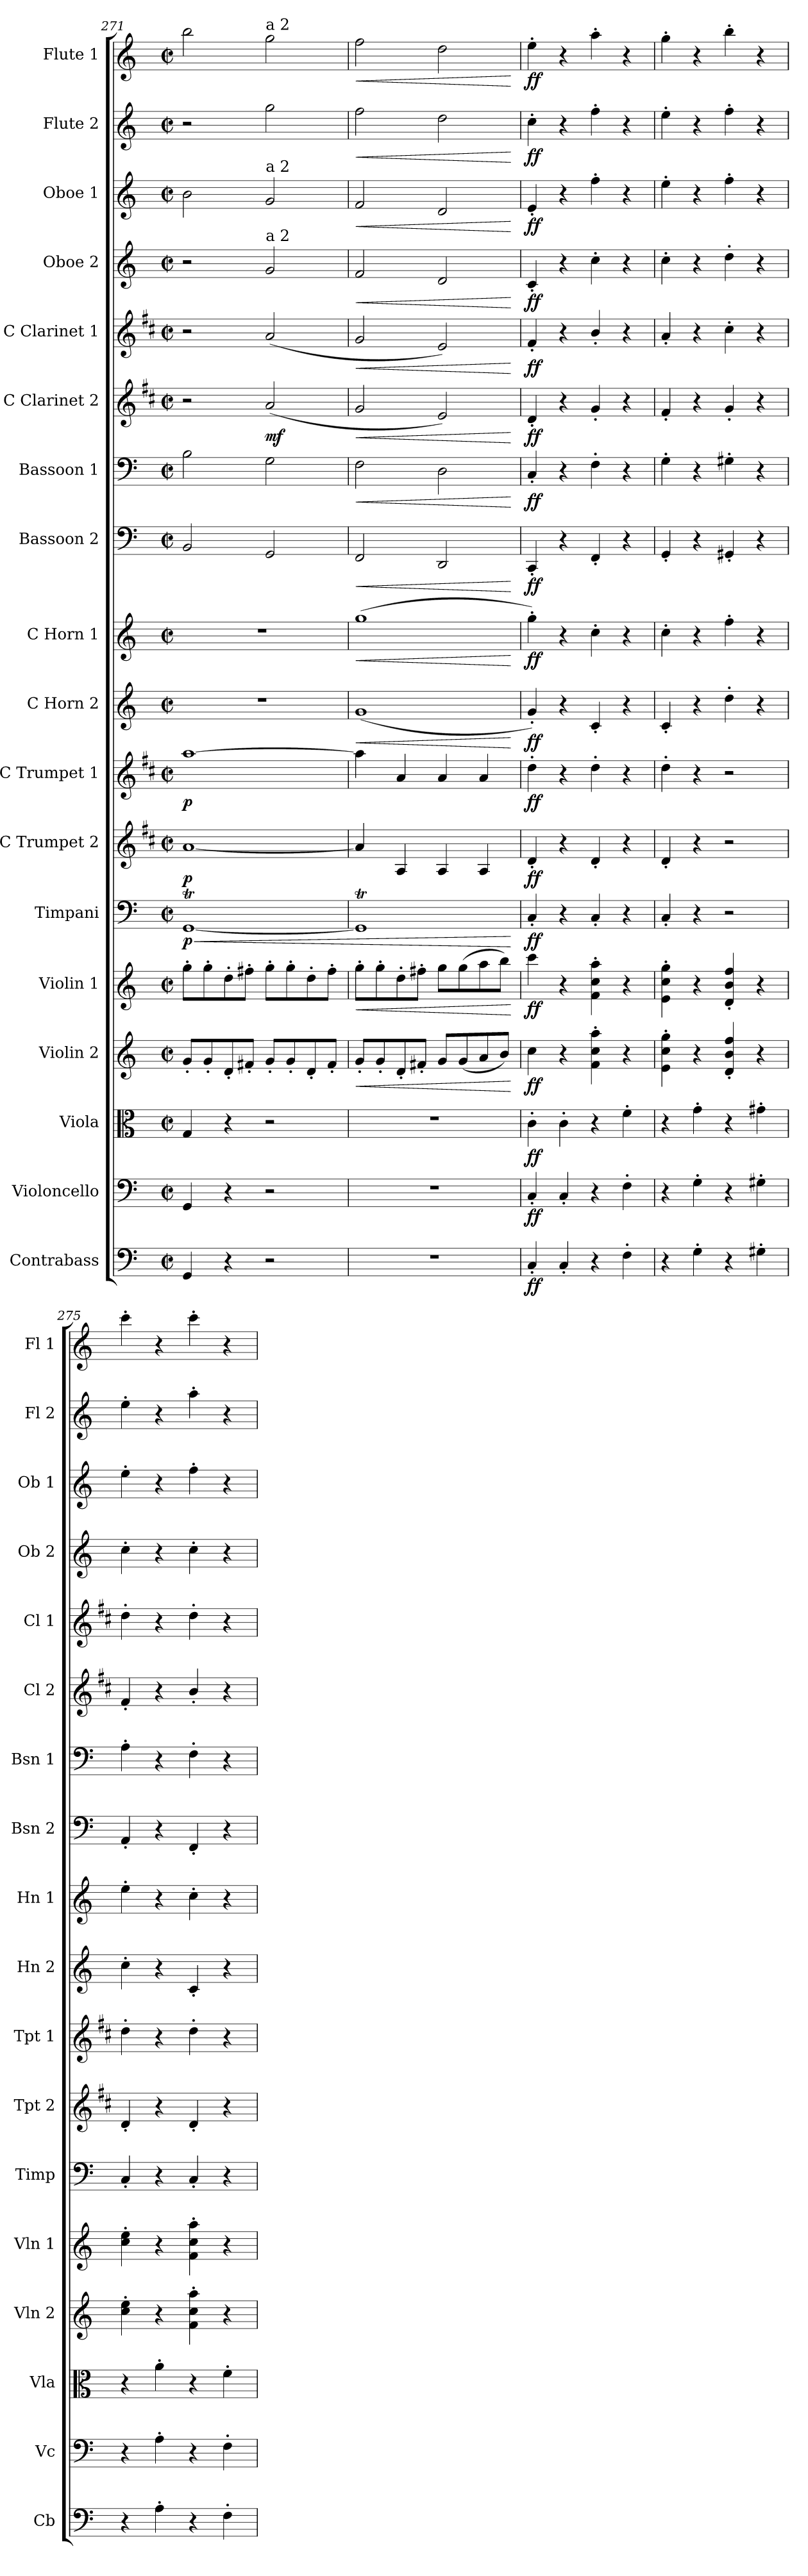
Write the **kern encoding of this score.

**kern	**dynam	**kern	**dynam	**kern	**dynam	**kern	**dynam	**kern	**dynam	**kern	**dynam	**kern	**dynam	**kern	**dynam	**kern	**dynam	**kern	**dynam	**kern	**dynam	**kern	**dynam	**kern	**dynam	**kern	**dynam	**kern	**dynam	**kern	**dynam	**kern	**dynam	**kern	**dynam
*part18	*part18	*part17	*part17	*part16	*part16	*part15	*part15	*part14	*part14	*part13	*part13	*part12	*part12	*part11	*part11	*part10	*part10	*part9	*part9	*part8	*part8	*part7	*part7	*part6	*part6	*part5	*part5	*part4	*part4	*part3	*part3	*part2	*part2	*part1	*part1
*staff18	*staff18	*staff17	*staff17	*staff16	*staff16	*staff15	*staff15	*staff14	*staff14	*staff13	*staff13	*staff12	*staff12	*staff11	*staff11	*staff10	*staff10	*staff9	*staff9	*staff8	*staff8	*staff7	*staff7	*staff6	*staff6	*staff5	*staff5	*staff4	*staff4	*staff3	*staff3	*staff2	*staff2	*staff1	*staff1
*I"Contrabass	*	*I"Violoncello	*	*I"Viola	*	*I"Violin 2	*	*I"Violin 1	*	*I"Timpani	*	*I"C Trumpet 2	*	*I"C Trumpet 1	*	*I"C Horn 2	*	*I"C Horn 1	*	*I"Bassoon 2	*	*I"Bassoon 1	*	*I"C Clarinet 2	*	*I"C Clarinet 1	*	*I"Oboe 2	*	*I"Oboe 1	*	*I"Flute 2	*	*I"Flute 1	*
*I'Cb	*	*I'Vc	*	*I'Vla	*	*I'Vln 2	*	*I'Vln 1	*	*I'Timp	*	*I'Tpt 2	*	*I'Tpt 1	*	*I'Hn 2	*	*I'Hn 1	*	*I'Bsn 2	*	*I'Bsn 1	*	*I'Cl 2	*	*I'Cl 1	*	*I'Ob 2	*	*I'Ob 1	*	*I'Fl 2	*	*I'Fl 1	*
*clefF4	*	*clefF4	*	*clefC3	*	*clefG2	*	*clefG2	*	*clefF4	*	*clefG2	*	*clefG2	*	*clefG2	*	*clefG2	*	*clefF4	*	*clefF4	*	*clefG2	*	*clefG2	*	*clefG2	*	*clefG2	*	*clefG2	*	*clefG2	*
*ITrd7c12	*	*	*	*	*	*	*	*	*	*	*	*ITrd1c2	*	*ITrd1c2	*	*ITrd7c12	*	*ITrd7c12	*	*	*	*	*	*ITrd1c2	*	*ITrd1c2	*	*	*	*	*	*	*	*	*
*k[]	*	*k[]	*	*k[]	*	*k[]	*	*k[]	*	*k[]	*	*k[]	*	*k[]	*	*k[]	*	*k[]	*	*k[]	*	*k[]	*	*k[]	*	*k[]	*	*k[]	*	*k[]	*	*k[]	*	*k[]	*
*M2/2	*	*M2/2	*	*M2/2	*	*M2/2	*	*M2/2	*	*M2/2	*	*M2/2	*	*M2/2	*	*M2/2	*	*M2/2	*	*M2/2	*	*M2/2	*	*M2/2	*	*M2/2	*	*M2/2	*	*M2/2	*	*M2/2	*	*M2/2	*
*met(c|)	*	*met(c|)	*	*met(c|)	*	*met(c|)	*	*met(c|)	*	*met(c|)	*	*met(c|)	*	*met(c|)	*	*met(c|)	*	*met(c|)	*	*met(c|)	*	*met(c|)	*	*met(c|)	*	*met(c|)	*	*met(c|)	*	*met(c|)	*	*met(c|)	*	*met(c|)	*
=271	=271	=271	=271	=271	=271	=271	=271	=271	=271	=271	=271	=271	=271	=271	=271	=271	=271	=271	=271	=271	=271	=271	=271	=271	=271	=271	=271	=271	=271	=271	=271	=271	=271	=271	=271
!	!	!	!	!	!	!	!	!	!	!	!LO:HP:b	!	!	!	!	!	!	!	!	!	!	!	!	!	!	!	!	!	!	!	!	!	!	!	!
!	!	!	!	!	!	!	!	!	!	!	!LO:DY:n=1:b	!	!LO:DY:b	!	!LO:DY:b	!	!	!	!	!	!	!	!	!	!	!	!	!	!	!	!	!	!	!	!
4GGG/	.	4GG/	.	4G/	.	8g'/L	.	8gg'\L	.	[1GGT	< p	[1g	p	[1gg	p	1r	.	1r	.	2BB/	.	2B\	.	2r	.	2r	.	2r	.	2b\	.	2r	.	2bb\	.
.	.	.	.	.	.	8g'/	.	8gg'\	.	.	.	.	.	.	.	.	.	.	.	.	.	.	.	.	.	.	.	.	.	.	.	.	.	.	.
4r	.	4r	.	4r	.	8d'/	.	8dd'\	.	.	.	.	.	.	.	.	.	.	.	.	.	.	.	.	.	.	.	.	.	.	.	.	.	.	.
.	.	.	.	.	.	8f#X'/J	.	8ff#X'\J	.	.	.	.	.	.	.	.	.	.	.	.	.	.	.	.	.	.	.	.	.	.	.	.	.	.	.
!	!	!	!	!	!	!	!	!	!	!	!	!	!	!	!	!	!	!	!	!	!	!	!	!	!	!	!	!	!	!	!	!	!	!LO:TX:a:t=a 2	!
!	!	!	!	!	!	!	!	!	!	!	!	!	!	!	!	!	!	!	!	!	!	!	!	!	!	!	!	!	!	!LO:TX:a:t=a 2	!	!	!	!	!
!	!	!	!	!	!	!	!	!	!	!	!	!	!	!	!	!	!	!	!	!	!	!	!	!	!	!	!	!LO:TX:a:t=a 2	!	!	!	!	!	!	!
!	!	!	!	!	!	!	!	!	!	!	!	!	!	!	!	!	!	!	!	!	!	!	!	!	!LO:DY:b	!	!	!	!	!	!	!	!	!	!
2r	.	2r	.	2r	.	8g'/L	.	8gg'\L	.	.	.	.	.	.	.	.	.	.	.	2GG/	.	2G\	.	(2g/	mf	(2g/	.	2g/	.	2g/	.	2gg\	.	2gg\	.
.	.	.	.	.	.	8g'/	.	8gg'\	.	.	.	.	.	.	.	.	.	.	.	.	.	.	.	.	.	.	.	.	.	.	.	.	.	.	.
.	.	.	.	.	.	8d'/	.	8dd'\	.	.	.	.	.	.	.	.	.	.	.	.	.	.	.	.	.	.	.	.	.	.	.	.	.	.	.
.	.	.	.	.	.	8f#'/J	.	8ff#'\J	.	.	.	.	.	.	.	.	.	.	.	.	.	.	.	.	.	.	.	.	.	.	.	.	.	.	.
=272	=272	=272	=272	=272	=272	=272	=272	=272	=272	=272	=272	=272	=272	=272	=272	=272	=272	=272	=272	=272	=272	=272	=272	=272	=272	=272	=272	=272	=272	=272	=272	=272	=272	=272	=272
!	!	!	!	!	!	!	!LO:HP:b	!	!LO:HP:b	!	!	!	!	!	!	!	!LO:HP:b	!	!LO:HP:b	!	!LO:HP:b	!	!LO:HP:b	!	!LO:HP:b	!	!LO:HP:b	!	!LO:HP:b	!	!LO:HP:b	!	!LO:HP:b	!	!LO:HP:b
1r	.	1r	.	1r	.	8g'/L	<	8gg'\L	<	1GGT]	.	4g/]	.	4gg\]	.	(1G	<	(1g	<	2FF/	<	2F\	<	2f/	<	2f/	<	2f/	<	2f/	<	2ff\	<	2ff\	<
.	.	.	.	.	.	8g'/	.	8gg'\	.	.	.	.	.	.	.	.	.	.	.	.	.	.	.	.	.	.	.	.	.	.	.	.	.	.	.
.	.	.	.	.	.	8d'/	.	8dd'\	.	.	.	4G/	.	4g/	.	.	.	.	.	.	.	.	.	.	.	.	.	.	.	.	.	.	.	.	.
.	.	.	.	.	.	8f#X'/J	.	8ff#X'\J	.	.	.	.	.	.	.	.	.	.	.	.	.	.	.	.	.	.	.	.	.	.	.	.	.	.	.
.	.	.	.	.	.	8g/L	.	8gg\L	.	.	.	4G/	.	4g/	.	.	.	.	.	2DD/	.	2D\	.	2d/)	.	2d/)	.	2d/	.	2d/	.	2dd\	.	2dd\	.
.	.	.	.	.	.	(8g/	.	(8gg\	.	.	.	.	.	.	.	.	.	.	.	.	.	.	.	.	.	.	.	.	.	.	.	.	.	.	.
.	.	.	.	.	.	8a/	.	8aa\	.	.	.	4G/	.	4g/	.	.	.	.	.	.	.	.	.	.	.	.	.	.	.	.	.	.	.	.	.
.	.	.	.	.	.	8b/J)	.	8bb\J)	.	.	.	.	.	.	.	.	.	.	.	.	.	.	.	.	.	.	.	.	.	.	.	.	.	.	.
.	.	.	.	.	.	.	[	.	[	.	[	.	.	.	.	.	[	.	[	.	[	.	[	.	[	.	[	.	[	.	[	.	[	.	[
=273	=273	=273	=273	=273	=273	=273	=273	=273	=273	=273	=273	=273	=273	=273	=273	=273	=273	=273	=273	=273	=273	=273	=273	=273	=273	=273	=273	=273	=273	=273	=273	=273	=273	=273	=273
!	!LO:DY:b	!	!LO:DY:b	!	!LO:DY:b	!	!LO:DY:b	!	!LO:DY:b	!	!LO:DY:b	!	!LO:DY:b	!	!LO:DY:b	!	!LO:DY:b	!	!LO:DY:b	!	!LO:DY:b	!	!LO:DY:b	!	!LO:DY:b	!	!LO:DY:b	!	!LO:DY:b	!	!LO:DY:b	!	!LO:DY:b	!	!LO:DY:b
4CC'/	ff	4C'/	ff	4c'\	ff	4cc\	ff	4ccc\	ff	4C'/	ff	4c'/	ff	4cc'\	ff	4G'/)	ff	4g'\)	ff	4CC'/	ff	4C'/	ff	4c'/	ff	4e'/	ff	4c'/	ff	4e'/	ff	4cc'\	ff	4ee'\	ff
4CC'/	.	4C'/	.	4c'\	.	4r	.	4r	.	4r	.	4r	.	4r	.	4r	.	4r	.	4r	.	4r	.	4r	.	4r	.	4r	.	4r	.	4r	.	4r	.
4r	.	4r	.	4r	.	4f\' 4cc\' 4aa\'	.	4f\' 4cc\' 4aa\'	.	4C'/	.	4c'/	.	4cc'\	.	4C'/	.	4c'\	.	4FF'/	.	4F'\	.	4f'/	.	4a'/	.	4cc'\	.	4ff'\	.	4ff'\	.	4aa'\	.
4FF'\	.	4F'\	.	4f'\	.	4r	.	4r	.	4r	.	4r	.	4r	.	4r	.	4r	.	4r	.	4r	.	4r	.	4r	.	4r	.	4r	.	4r	.	4r	.
=274	=274	=274	=274	=274	=274	=274	=274	=274	=274	=274	=274	=274	=274	=274	=274	=274	=274	=274	=274	=274	=274	=274	=274	=274	=274	=274	=274	=274	=274	=274	=274	=274	=274	=274	=274
4r	.	4r	.	4r	.	4e\' 4cc\' 4gg\'	.	4e\' 4cc\' 4gg\'	.	4C'/	.	4c'/	.	4cc'\	.	4C'/	.	4c'\	.	4GG'/	.	4G'\	.	4e'/	.	4g'/	.	4cc'\	.	4ee'\	.	4ee'\	.	4gg'\	.
4GG'\	.	4G'\	.	4g'\	.	4r	.	4r	.	4r	.	4r	.	4r	.	4r	.	4r	.	4r	.	4r	.	4r	.	4r	.	4r	.	4r	.	4r	.	4r	.
4r	.	4r	.	4r	.	4d/' 4b/' 4ff/'	.	4d/' 4b/' 4ff/'	.	2r	.	2r	.	2r	.	4d'\	.	4f'\	.	4GG#X'/	.	4G#X'\	.	4f'/	.	4b'\	.	4dd'\	.	4ff'\	.	4ff'\	.	4bb'\	.
4GG#X'\	.	4G#X'\	.	4g#X'\	.	4r	.	4r	.	.	.	.	.	.	.	4r	.	4r	.	4r	.	4r	.	4r	.	4r	.	4r	.	4r	.	4r	.	4r	.
!!LO:PB:g=z
=275	=275	=275	=275	=275	=275	=275	=275	=275	=275	=275	=275	=275	=275	=275	=275	=275	=275	=275	=275	=275	=275	=275	=275	=275	=275	=275	=275	=275	=275	=275	=275	=275	=275	=275	=275
4r	.	4r	.	4r	.	4cc\' 4ee\'	.	4cc\' 4ee\'	.	4C'/	.	4c'/	.	4cc'\	.	4c'\	.	4e'\	.	4AA'/	.	4A'\	.	4e'/	.	4cc'\	.	4cc'\	.	4ee'\	.	4ee'\	.	4ccc'\	.
4AA'\	.	4A'\	.	4a'\	.	4r	.	4r	.	4r	.	4r	.	4r	.	4r	.	4r	.	4r	.	4r	.	4r	.	4r	.	4r	.	4r	.	4r	.	4r	.
4r	.	4r	.	4r	.	4f\' 4cc\' 4aa\'	.	4f\' 4cc\' 4aa\'	.	4C'/	.	4c'/	.	4cc'\	.	4C'/	.	4c'\	.	4FF'/	.	4F'\	.	4a'/	.	4cc'\	.	4cc'\	.	4ff'\	.	4aa'\	.	4ccc'\	.
4FF'\	.	4F'\	.	4f'\	.	4r	.	4r	.	4r	.	4r	.	4r	.	4r	.	4r	.	4r	.	4r	.	4r	.	4r	.	4r	.	4r	.	4r	.	4r	.
=	=	=	=	=	=	=	=	=	=	=	=	=	=	=	=	=	=	=	=	=	=	=	=	=	=	=	=	=	=	=	=	=	=	=	=
*-	*-	*-	*-	*-	*-	*-	*-	*-	*-	*-	*-	*-	*-	*-	*-	*-	*-	*-	*-	*-	*-	*-	*-	*-	*-	*-	*-	*-	*-	*-	*-	*-	*-	*-	*-
